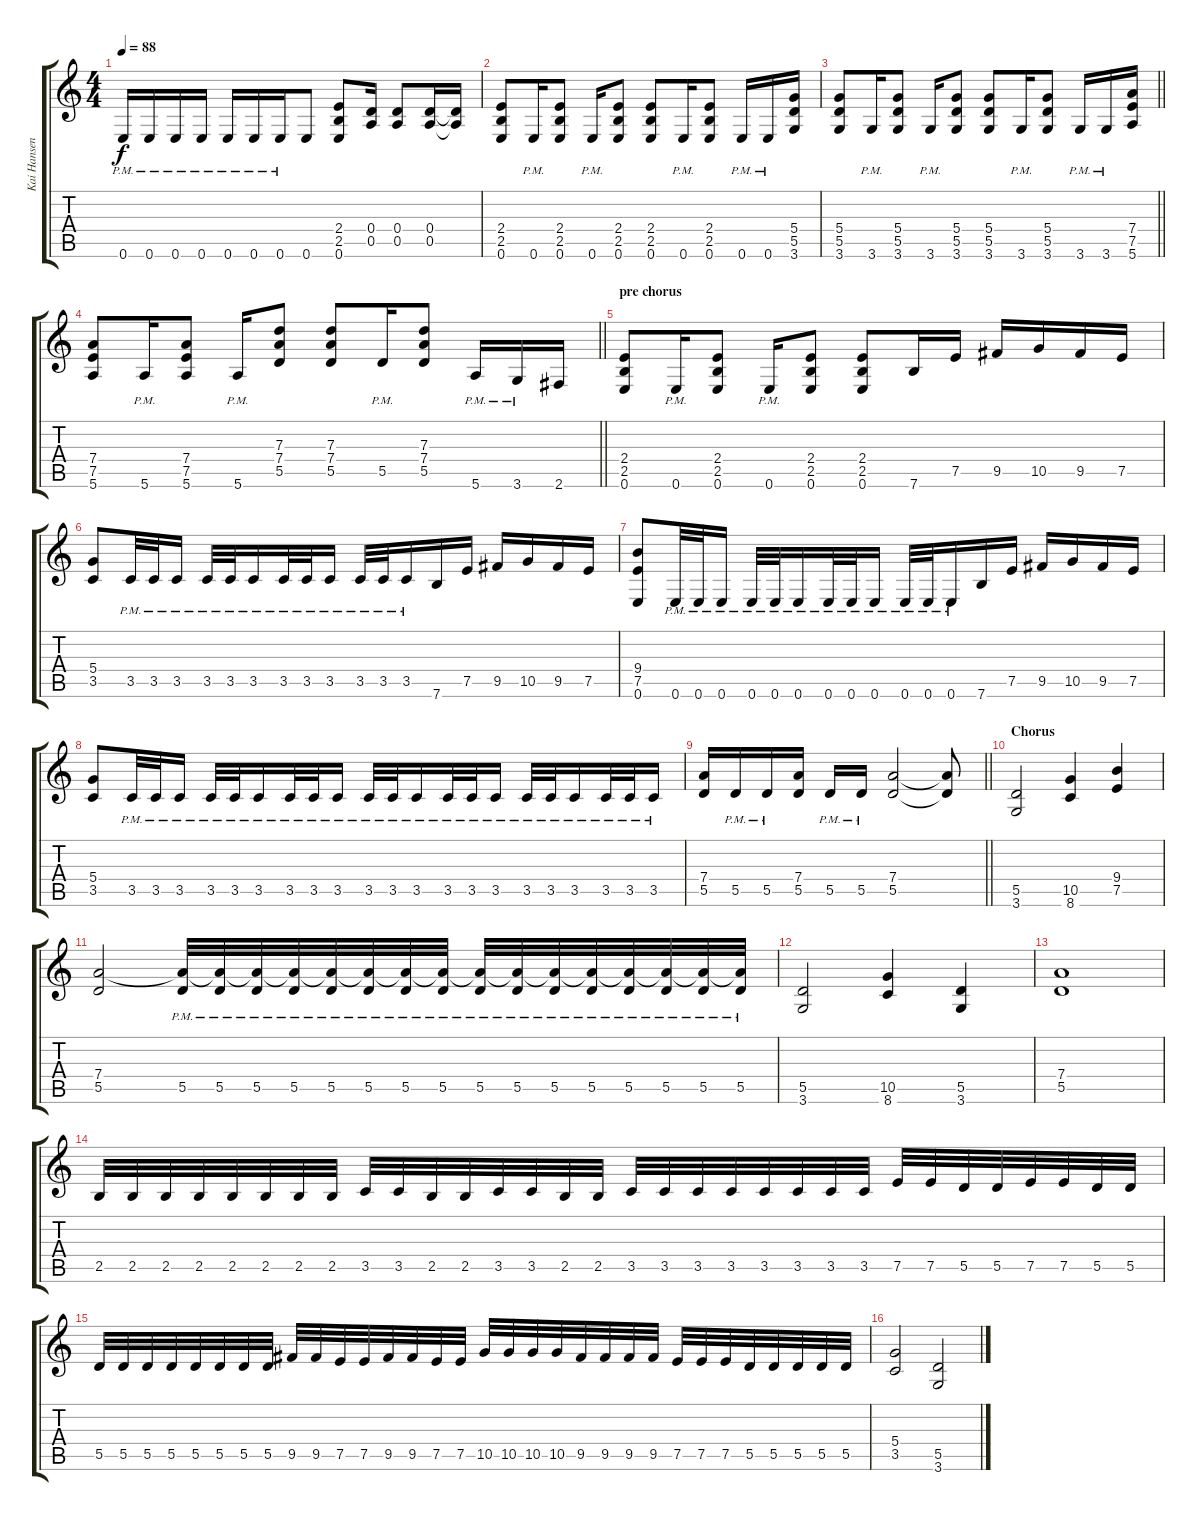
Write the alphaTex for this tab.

\track ("Kai Hansen" "Kai Hansen") {instrument distortionguitar}
\staff {score tabs}
\tuning (E4 B3 G3 D3 A2 E2) {hide}
\ts (4 4)
\tempo 88
\clef g2
\ks c
0.6{pm}.16{dy f} 0.6{pm}.16 0.6{pm}.16 0.6{pm}.16 0.6{pm}.16 0.6{pm}.16 0.6{pm}.16 0.6.8 (2.4 2.5 0.6).8 (0.4 0.5).16 (0.4 0.5).8 (0.4 0.5).16 (0.4{t} 0.5{t}).16 |
(2.4 2.5 0.6).8 0.6{pm}.16 (2.4 2.5 0.6).8 0.6{pm}.16 (2.4 2.5 0.6).8 (2.4 2.5 0.6).8 0.6{pm}.16 (2.4 2.5 0.6).8 0.6{pm}.16 0.6{pm}.16 (5.4 5.5 3.6).16 |
\barLineRight lightlight
(5.4 5.5 3.6).8 3.6{pm}.16 (5.4 5.5 3.6).8 3.6{pm}.16 (5.4 5.5 3.6).8 (5.4 5.5 3.6).8 3.6{pm}.16 (5.4 5.5 3.6).8 3.6{pm}.16 3.6{pm}.16 (7.4 7.5 5.6).16 |
\barLineRight lightlight
(7.4 7.5 5.6).8 5.6{pm}.16 (7.4 7.5 5.6).8 5.6{pm}.16 (7.3 7.4 5.5).8 (7.3 7.4 5.5).8 5.5{pm}.16 (7.3 7.4 5.5).8 5.6{pm}.16 3.6{pm}.16 2.6.16 |
\section ("" "pre chorus")
(2.4 2.5 0.6).8 0.6{pm}.16 (2.4 2.5 0.6).8 0.6{pm}.16 (2.4 2.5 0.6).8 (2.4 2.5 0.6).8 7.6.16 7.5.16 9.5.16 10.5.16 9.5.16 7.5.16 |
(5.4 3.5).8 3.5{pm}.32 3.5{pm}.32 3.5{pm}.16 3.5{pm}.32 3.5{pm}.32 3.5{pm}.16 3.5{pm}.32 3.5{pm}.32 3.5{pm}.16 3.5{pm}.32 3.5{pm}.32 3.5{pm}.16 7.6.16 7.5.16 9.5.16 10.5.16 9.5.16 7.5.16 |
(9.4 7.5 0.6).8 0.6{pm}.32 0.6{pm}.32 0.6{pm}.16 0.6{pm}.32 0.6{pm}.32 0.6{pm}.16 0.6{pm}.32 0.6{pm}.32 0.6{pm}.16 0.6{pm}.32 0.6{pm}.32 0.6{pm}.16 7.6.16 7.5.16 9.5.16 10.5.16 9.5.16 7.5.16 |
(5.4 3.5).8 3.5{pm}.32 3.5{pm}.32 3.5{pm}.16 3.5{pm}.32 3.5{pm}.32 3.5{pm}.16 3.5{pm}.32 3.5{pm}.32 3.5{pm}.16 3.5{pm}.32 3.5{pm}.32 3.5{pm}.16 3.5{pm}.32 3.5{pm}.32 3.5{pm}.16 3.5{pm}.32 3.5{pm}.32 3.5{pm}.16 3.5{pm}.32 3.5{pm}.32 3.5{pm}.16 |
\barLineRight lightlight
(7.4 5.5).16 5.5{pm}.16 5.5{pm}.16 (7.4 5.5).16 5.5{pm}.16 5.5{pm}.16 (7.4 5.5).2 (7.4{t} 5.5{t}).8 |
\section ("" "Chorus")
(5.5 3.6).2 (10.5 8.6).4 (9.4 7.5).4 |
(7.4 5.5).2 (7.4{t} 5.5{pm}).32 (7.4{t} 5.5{pm}).32 (7.4{t} 5.5{pm}).32 (7.4{t} 5.5{pm}).32 (7.4{t} 5.5{pm}).32 (7.4{t} 5.5{pm}).32 (7.4{t} 5.5{pm}).32 (7.4{t} 5.5{pm}).32 (7.4{t} 5.5{pm}).32 (7.4{t} 5.5{pm}).32 (7.4{t} 5.5{pm}).32 (7.4{t} 5.5{pm}).32 (7.4{t} 5.5{pm}).32 (7.4{t} 5.5{pm}).32 (7.4{t} 5.5{pm}).32 (7.4{t} 5.5{pm}).32 |
(5.5 3.6).2 (10.5 8.6).4 (5.5 3.6).4 |
(7.4 5.5).1 |
2.5.32 2.5.32 2.5.32 2.5.32 2.5.32 2.5.32 2.5.32 2.5.32 3.5.32 3.5.32 2.5.32 2.5.32 3.5.32 3.5.32 2.5.32 2.5.32 3.5.32 3.5.32 3.5.32 3.5.32 3.5.32 3.5.32 3.5.32 3.5.32 7.5.32 7.5.32 5.5.32 5.5.32 7.5.32 7.5.32 5.5.32 5.5.32 |
5.5.32 5.5.32 5.5.32 5.5.32 5.5.32 5.5.32 5.5.32 5.5.32 9.5.32 9.5.32 7.5.32 7.5.32 9.5.32 9.5.32 7.5.32 7.5.32 10.5.32 10.5.32 10.5.32 10.5.32 9.5.32 9.5.32 9.5.32 9.5.32 7.5.32 7.5.32 7.5.32 5.5.32 5.5.32 5.5.32 5.5.32 5.5.32 |
(5.4 3.5).2 (5.5 3.6).2
